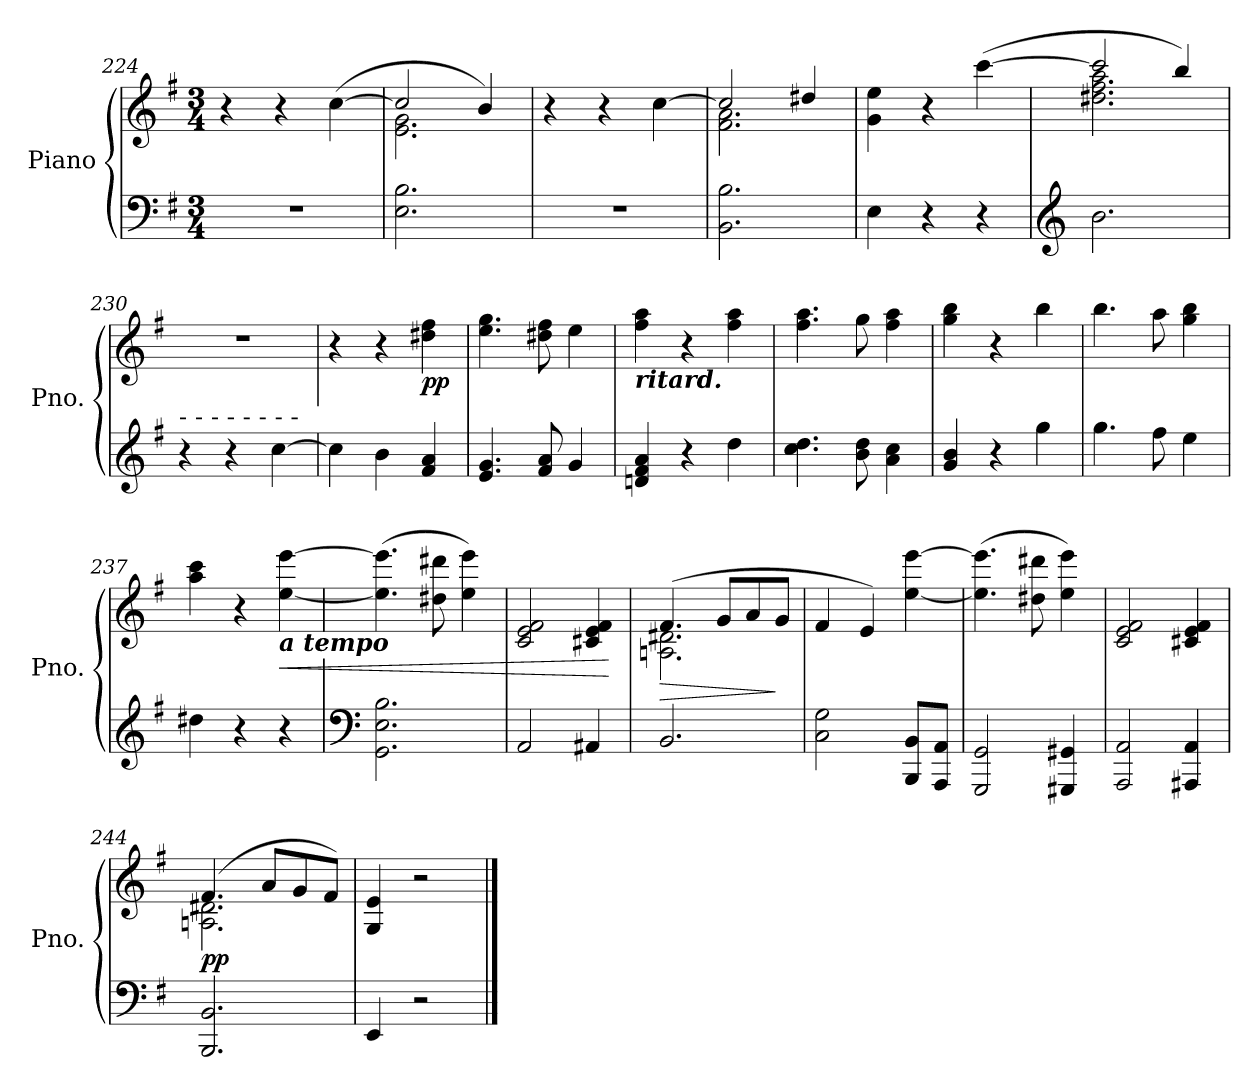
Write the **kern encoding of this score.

**kern	**kern	**dynam
*part1	*part1	*part1
*staff2	*staff1	*staff1/2
*I"Piano	*	*
*I'Pno.	*	*
*clefF4	*clefG2	*
*k[f#]	*k[f#]	*
*M3/4	*M3/4	*
=224	=224	=224
2.r	4r	.
.	4r	.
.	([4cc\	.
=225	=225	=225
*	*^	*
2.E\ 2.B\	2cc/]	2.e\ 2.g\	.
.	4b/)	.	.
*	*v	*v	*
=226	=226	=226
2.r	4r	.
.	4r	.
.	[4cc\	.
=227	=227	=227
*	*^	*
2.BB\ 2.B\	2cc/]	2.f#\ 2.a\	.
.	4dd#X/	.	.
*	*v	*v	*
!!LO:LB:g=z
=228	=228	=228
4E\	4g\ 4ee\	.
4r	4r	.
4r	([4ccc\	.
!!LO:PB:g=z
=229	=229	=229
*clefG2	*	*
*	*^	*
2.b\	2ccc/]	2.dd#X\ 2.ff#\ 2.aa\	.
.	4bb/)	.	.
*	*v	*v	*
!!LO:LB:g=z
=230	=230	=230
!LO:TX:a:t=-  -  -  -  -  -  -  -	!	!
4r	2.r	.
4r	.	.
[4cc\	.	.
=231	=231	=231
4cc\]	4r	.
4b\	4r	.
!	!	!LO:DY:b
4f#/ 4a/	4dd#X\ 4ff#\	pp
=232	=232	=232
4.e/ 4.g/	4.ee\ 4.gg\	.
8f#/ 8a/	8dd#X\ 8ff#\	.
4g/	4ee\	.
=233	=233	=233
!	!LO:TX:b:Bi:t=ritard.	!
4dn/ 4f#/ 4a/	4ff#\ 4aa\	.
4r	4r	.
4dd\	4ff#\ 4aa\	.
=234	=234	=234
4.cc\ 4.dd\	4.ff#\ 4.aa\	.
8b\ 8dd\	8gg\	.
4a\ 4cc\	4ff#\ 4aa\	.
=235	=235	=235
4g/ 4b/	4gg\ 4bb\	.
4r	4r	.
4gg\	4bb\	.
=236	=236	=236
4.gg\	4.bb\	.
8ff#\	8aa\	.
4ee\	4gg\ 4bb\	.
=237	=237	=237
4dd#X\	4aa\ 4ccc\	.
4r	4r	.
!	!LO:TX:b:Bi:t=a tempo	!
!	!	!LO:HP:b
4r	[4ee\ [4eee\	<
!!LO:LB:g=z
=238	=238	=238
*clefF4	*	*
2.GG\ 2.E\ 2.B\	(4.ee\] 4.eee\]	.
.	8dd#X\ 8ddd#X\	.
.	4ee\ 4eee\)	.
!!LO:LB:g=z
=239	=239	=239
2AA/	2c/ 2e/ 2f#/	.
4AA#X/	4c#X/ 4e/ 4f#/	.
.	.	[
=240	=240	=240
!	!	!LO:HP:b
*	*^	*
2.BB/	(4.f#/	2.An\ 2.d#X\	>
.	8g/L	.	.
.	8a/	.	.
.	8g/J	.	]
*	*v	*v	*
=241	=241	=241
2C\ 2G\	4f#/	.
.	4e/)	.
8BBB/ 8BB/L	[4ee\ [4eee\	.
8AAA/ 8AA/J	.	.
=242	=242	=242
2GGG/ 2GG/	(4.ee\] 4.eee\]	.
.	8dd#X\ 8ddd#X\	.
4GGG#X/ 4GG#X/	4ee\ 4eee\)	.
=243	=243	=243
!	!	!LO:DY:b
2AAA/ 2AA/	2c/ 2e/ 2f#/	other-dynamics
4AAA#X/ 4AA/	4c#X/ 4e/ 4f#/	.
=244	=244	=244
*	*^	*
!	!	!	!LO:DY:b
2.BBB/ 2.BB/	(4.f#/	2.An\ 2.d#X\	pp
.	8a/L	.	.
.	8g/	.	.
.	8f#/J)	.	.
*	*v	*v	*
=245	=245	=245
4EE/	4G/ 4e/	.
2r	2r	.
==	==	==
*-	*-	*-
